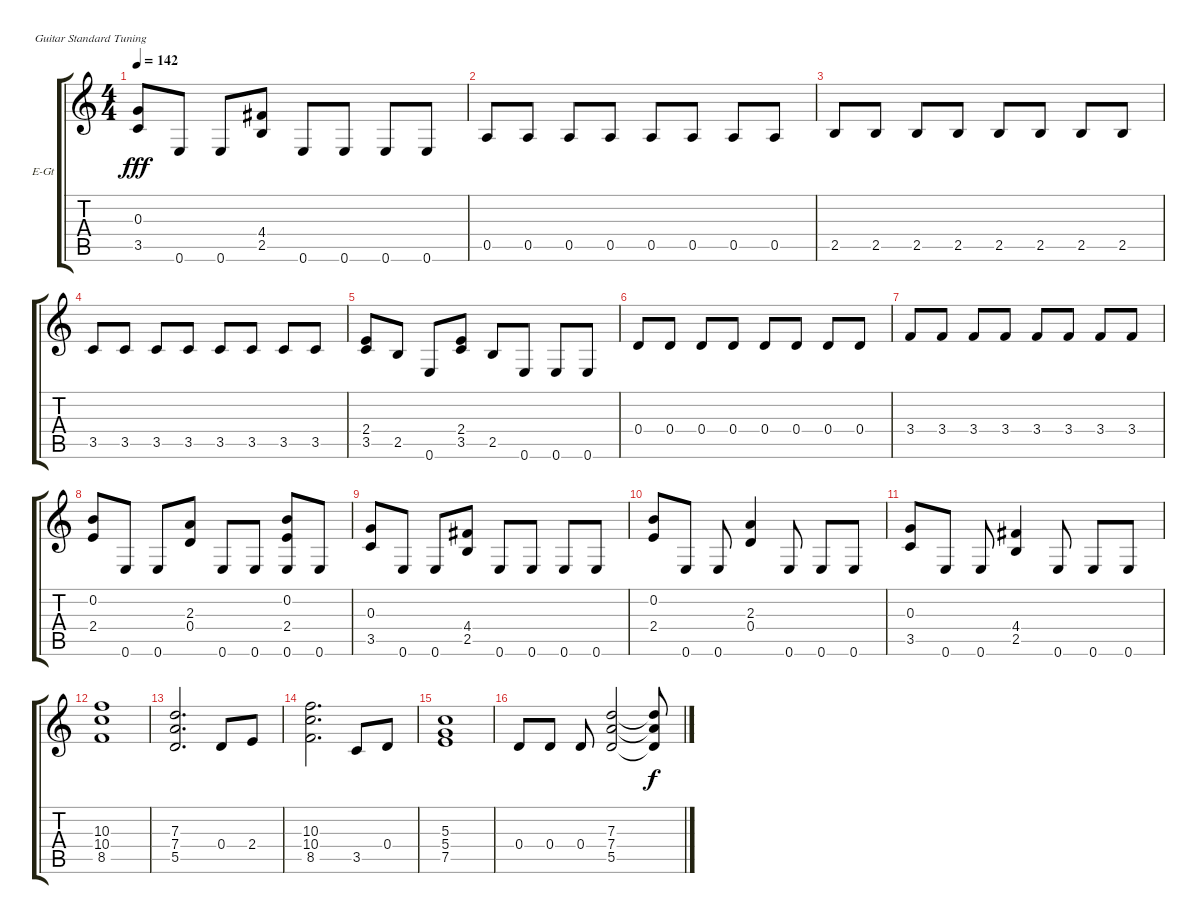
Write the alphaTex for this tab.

\bracketExtendMode groupsimilarinstruments
\firstSystemTrackNameOrientation horizontal
\otherSystemsTrackNameOrientation horizontal
\track ("Владимир Холстинин" "E-Gt") {instrument distortionguitar}
\staff {score tabs}
\tuning (E4 B3 G3 D3 A2 E2)
\ts (4 4)
\tempo 142
\clef g2
\ks c
(0.3 3.5).8{dy fff} 0.6.8 0.6.8 (4.4 2.5).8 0.6.8 0.6.8 0.6.8 0.6.8 |
0.5.8 0.5.8 0.5.8 0.5.8 0.5.8 0.5.8 0.5.8 0.5.8 |
2.5.8 2.5.8 2.5.8 2.5.8 2.5.8 2.5.8 2.5.8 2.5.8 |
3.5.8 3.5.8 3.5.8 3.5.8 3.5.8 3.5.8 3.5.8 3.5.8 |
(2.4 3.5).8 2.5.8 0.6.8 (2.4 3.5).8 2.5.8 0.6.8 0.6.8 0.6.8 |
0.4.8 0.4.8 0.4.8 0.4.8 0.4.8 0.4.8 0.4.8 0.4.8 |
3.4.8 3.4.8 3.4.8 3.4.8 3.4.8 3.4.8 3.4.8 3.4.8 |
(0.2 2.4).8 0.6.8 0.6.8 (2.3 0.4).8 0.6.8 0.6.8 (0.2 2.4 0.6).8 0.6.8 |
(0.3 3.5).8 0.6.8 0.6.8 (4.4 2.5).8 0.6.8 0.6.8 0.6.8 0.6.8 |
(0.2 2.4).8 0.6.8 0.6.8 (2.3 0.4).4 0.6.8 0.6.8 0.6.8 |
(0.3 3.5).8 0.6.8 0.6.8 (4.4 2.5).4 0.6.8 0.6.8 0.6.8 |
(10.4 8.5 10.3).1 |
(7.3 7.4 5.5).2{d} 0.4.8 2.4.8 |
(10.4 8.5 10.3).2{d} 3.5.8 0.4.8 |
(5.4 7.5 5.3).1 |
0.4.8 0.4.8 0.4.8 (7.3 7.4 5.5).2 (7.3{t} 7.4{t} 5.5{t}).8{dy f}
